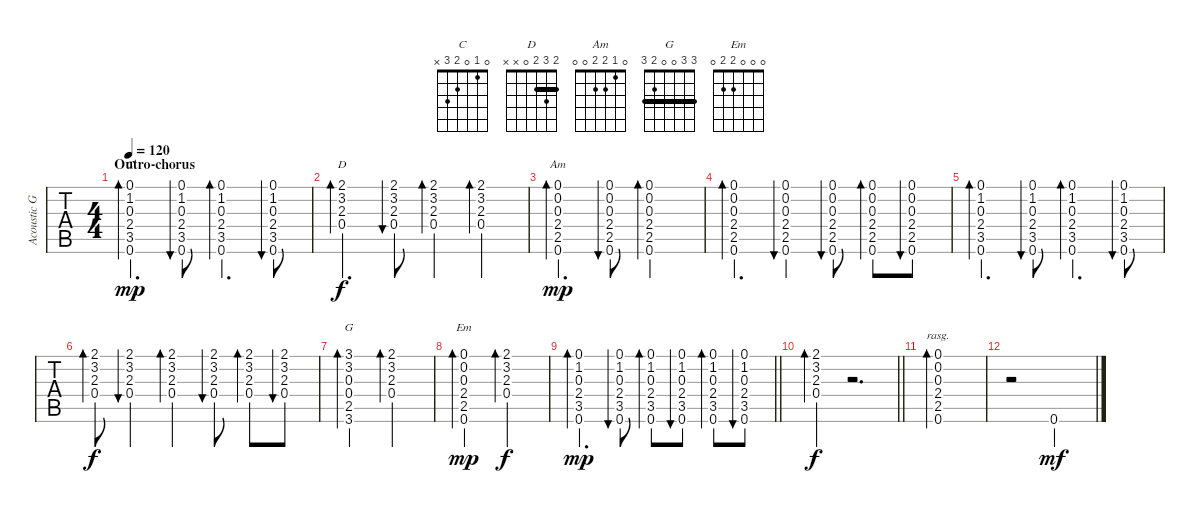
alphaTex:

\track ("Acoustic Guitar" "Acoustic G") {instrument acousticguitarsteel}
\staff {tabs}
\tuning (E4 B3 G3 D3 A2 E2) {hide}
\chord ("C" 0 1 0 2 3 x)
\chord ("D" 2 3 2 0 x x) {barre 2}
\chord ("Am" 0 1 2 2 0 0)
\chord ("G" 3 3 0 0 2 3) {barre 3}
\chord ("Em" 0 0 0 2 2 0)
\ts (4 4)
\section ("" "Outro-chorus")
\tempo 120
\clef g2
\ks g
(0.1 1.2 0.3 2.4 3.5 0.6).4{d bd 30 ch "C" dy mp} (0.1 1.2 0.3 2.4 3.5 0.6).8{bu 30} (0.1 1.2 0.3 2.4 3.5 0.6).4{d bd 30} (0.1 1.2 0.3 2.4 3.5 0.6).8{bu 30} |
(2.1 3.2 2.3 0.4).4{d bd 30 ch "D" dy f} (2.1 3.2 2.3 0.4).8{bu 30} (2.1 3.2 2.3 0.4).4{bd 30} (2.1 3.2 2.3 0.4).4{bd 30} |
(0.1 0.2 0.3 2.4 2.5 0.6).4{d bd 30 ch "Am" dy mp} (0.1 0.2 0.3 2.4 2.5 0.6).8{bu 30} (0.1 0.2 0.3 2.4 2.5 0.6).2{bd 30} |
(0.1 0.2 0.3 2.4 2.5 0.6).4{d bd 30} (0.1 0.2 0.3 2.4 2.5 0.6).4{bu 30} (0.1 0.2 0.3 2.4 2.5 0.6).8{bu 30} (0.1 0.2 0.3 2.4 2.5 0.6).8{bd 30} (0.1 0.2 0.3 2.4 2.5 0.6).8{bu 30} |
(0.1 1.2 0.3 2.4 3.5 0.6).4{d bd 30} (0.1 1.2 0.3 2.4 3.5 0.6).8{bu 30} (0.1 1.2 0.3 2.4 3.5 0.6).4{d bd 30} (0.1 1.2 0.3 2.4 3.5 0.6).8{bu 30} |
(2.1 3.2 2.3 0.4).8{bd 30 dy f} (2.1 3.2 2.3 0.4).4{bu 30} (2.1 3.2 2.3 0.4).4{bd 30} (2.1 3.2 2.3 0.4).8{bu 30} (2.1 3.2 2.3 0.4).8{bd 30} (2.1 3.2 2.3 0.4).8{bu 30} |
(3.1 3.2 0.3 0.4 2.5 3.6).2{bd 30 ch "G"} (2.1 3.2 2.3 0.4).2{bd 30} |
(0.1 0.2 0.3 2.4 2.5 0.6).2{bd 30 ch "Em" dy mp} (2.1 3.2 2.3 0.4).2{bd 30 dy f} |
\barLineRight lightlight
(0.1 1.2 0.3 2.4 3.5 0.6).4{d bd 30 dy mp} (0.1 1.2 0.3 2.4 3.5 0.6).8{bu 30} (0.1 1.2 0.3 2.4 3.5 0.6).8{bd 30} (0.1 1.2 0.3 2.4 3.5 0.6).8{bu 30} (0.1 1.2 0.3 2.4 3.5 0.6).8{bd 30} (0.1 1.2 0.3 2.4 3.5 0.6).8{bu 30} |
\barLineRight lightlight
(2.1 3.2 2.3 0.4).4{bd 30 dy f} r.2{d} |
(0.1 0.2 0.3 2.4 2.5 0.6).1{bd 480 rasg ii} |
r.2 0.6.2{dy mf}
